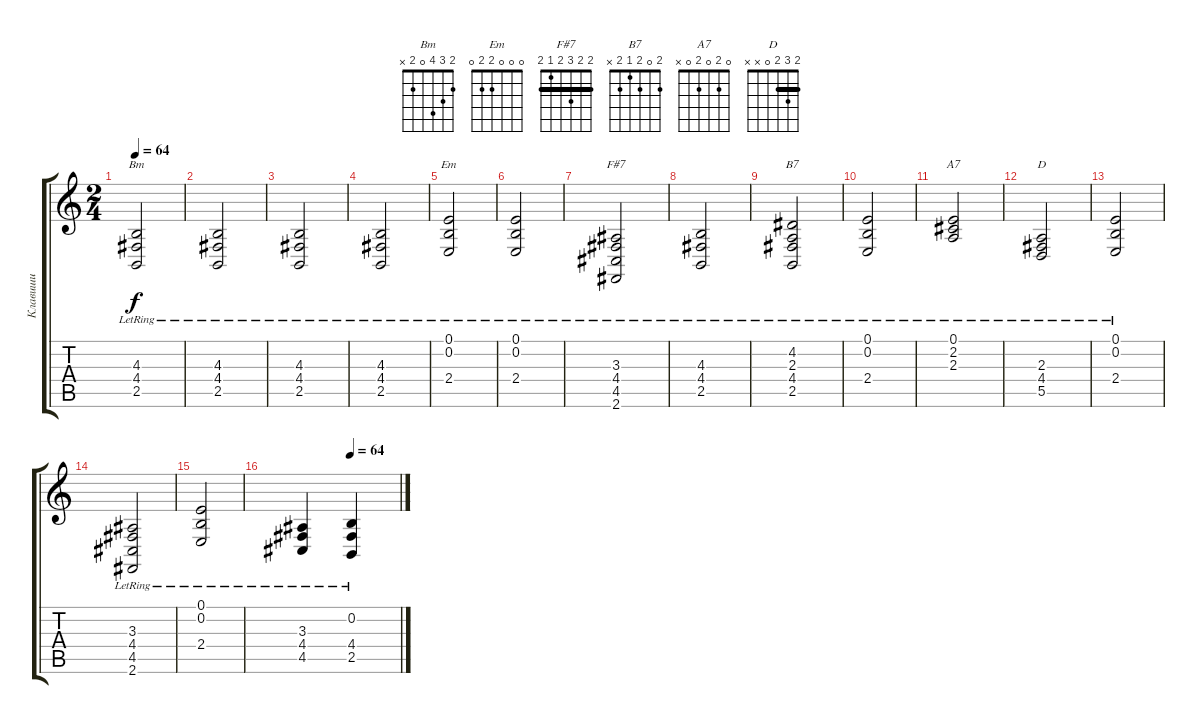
\track ("Клавиши" "Клавиши") {instrument stringensemble1}
\staff {score tabs}
\tuning (E4 B3 G3 D3 A2 E2) {hide}
\chord ("Bm" 2 3 4 0 2 x)
\chord ("Em" 0 0 0 2 2 0)
\chord ("F#7" 2 2 3 2 1 2) {barre 2}
\chord ("B7" 2 0 2 1 2 x)
\chord ("A7" 0 2 0 2 0 x)
\chord ("D" 2 3 2 0 x x) {barre 2}
\ts (2 4)
\tempo 64
\clef g2
\ks c
(4.3{lr} 4.4{lr} 2.5{lr}).2{ch "Bm" dy f} |
(4.3{lr} 4.4{lr} 2.5{lr}).2 |
(4.3{lr} 4.4{lr} 2.5{lr}).2 |
(4.3{lr} 4.4{lr} 2.5{lr}).2 |
(0.1{lr} 0.2{lr} 2.4{lr}).2{ch "Em"} |
(0.1{lr} 0.2{lr} 2.4{lr}).2 |
(3.3{lr} 4.4{lr} 4.5{lr} 2.6{lr}).2{ch "F#7"} |
(4.3{lr} 4.4{lr} 2.5{lr}).2 |
(4.2{lr} 2.3{lr} 4.4{lr} 2.5{lr}).2{ch "B7"} |
(0.1{lr} 0.2{lr} 2.4{lr}).2 |
(0.1{lr} 2.2{lr} 2.3{lr}).2{ch "A7"} |
(2.3{lr} 4.4{lr} 5.5{lr}).2{ch "D"} |
(0.1{lr} 0.2{lr} 2.4{lr}).2 |
(3.3{lr} 4.4{lr} 4.5{lr} 2.6{lr}).2 |
(0.1{lr} 0.2{lr} 2.4{lr}).2 |
\tempo (64 0.5)
(3.3{lr} 4.4{lr} 4.5{lr}).4 (0.2{lr} 4.4{lr} 2.5{lr}).4
